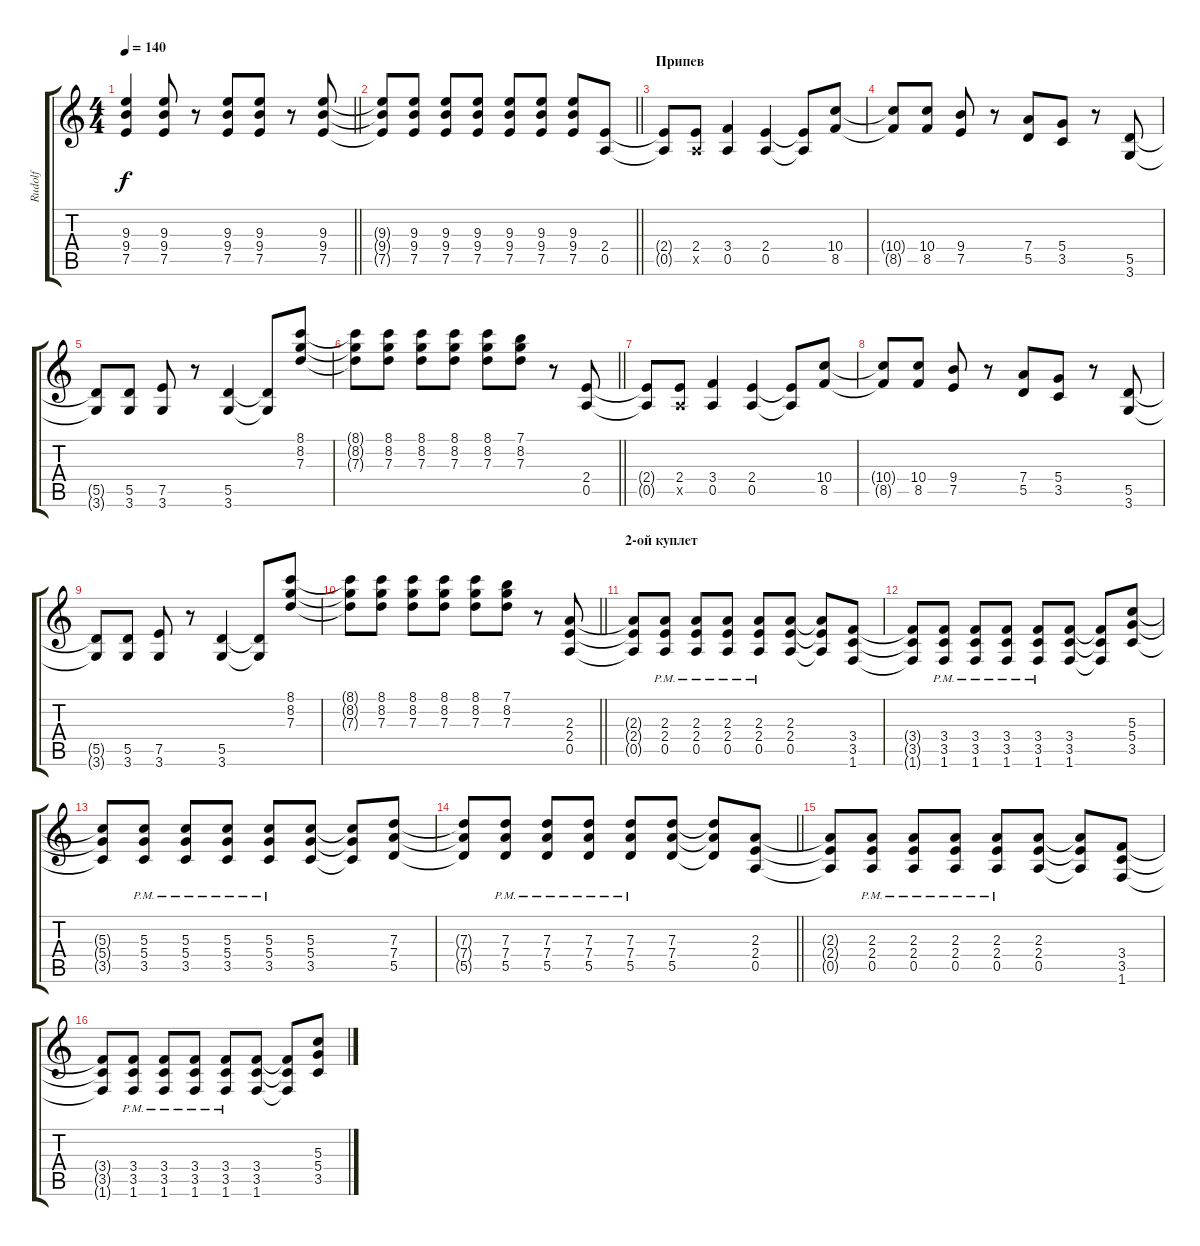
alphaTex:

\track ("Rudolf" "Rudolf") {instrument overdrivenguitar}
\staff {score tabs}
\tuning (E4 B3 G3 D3 A2 E2) {hide}
\ts (4 4)
\tempo 140
\clef g2
\barLineRight lightlight
\ks c
(9.3{t} 9.4{t} 7.5{t}).4{dy f} (9.3 9.4 7.5).8 r.8 (9.3 9.4 7.5).8 (9.3 9.4 7.5).8 r.8 (9.3 9.4 7.5).8 |
\barLineRight lightlight
(9.3{t} 9.4{t} 7.5{t}).8 (9.3 9.4 7.5).8 (9.3 9.4 7.5).8 (9.3 9.4 7.5).8 (9.3 9.4 7.5).8 (9.3 9.4 7.5).8 (9.3 9.4 7.5).8 (2.4 0.5).8 |
\section ("" "Припев")
(2.4{t} 0.5{t}).8 (2.4 0.5{x}).8 (3.4 0.5).4 (2.4 0.5).4 (2.4{t} 0.5{t}).8 (10.4 8.5).8 |
(10.4{t} 8.5{t}).8 (10.4 8.5).8 (9.4 7.5).8 r.8 (7.4 5.5).8 (5.4 3.5).8 r.8 (5.5 3.6).8 |
(5.5{t} 3.6{t}).8 (5.5 3.6).8 (7.5 3.6).8 r.8 (5.5 3.6).4 (5.5{t} 3.6{t}).8 (8.1 8.2 7.3).8 |
\barLineRight lightlight
(8.1{t} 8.2{t} 7.3{t}).8 (8.1 8.2 7.3).8 (8.1 8.2 7.3).8 (8.1 8.2 7.3).8 (8.1 8.2 7.3).8 (7.1 8.2 7.3).8 r.8 (2.4 0.5).8 |
(2.4{t} 0.5{t}).8 (2.4 0.5{x}).8 (3.4 0.5).4 (2.4 0.5).4 (2.4{t} 0.5{t}).8 (10.4 8.5).8 |
(10.4{t} 8.5{t}).8 (10.4 8.5).8 (9.4 7.5).8 r.8 (7.4 5.5).8 (5.4 3.5).8 r.8 (5.5 3.6).8 |
(5.5{t} 3.6{t}).8 (5.5 3.6).8 (7.5 3.6).8 r.8 (5.5 3.6).4 (5.5{t} 3.6{t}).8 (8.1 8.2 7.3).8 |
\barLineRight lightlight
(8.1{t} 8.2{t} 7.3{t}).8 (8.1 8.2 7.3).8 (8.1 8.2 7.3).8 (8.1 8.2 7.3).8 (8.1 8.2 7.3).8 (7.1 8.2 7.3).8 r.8 (2.3 2.4 0.5).8 |
\section ("" "2-ой куплет")
(2.3{t} 2.4{t} 0.5{t}).8 (2.3{pm} 2.4{pm} 0.5{pm}).8 (2.3{pm} 2.4{pm} 0.5{pm}).8 (2.3{pm} 2.4{pm} 0.5{pm}).8 (2.3{pm} 2.4{pm} 0.5{pm}).8 (2.3 2.4 0.5).8 (2.3{t} 2.4{t} 0.5{t}).8 (3.4 3.5 1.6).8 |
(3.4{t} 3.5{t} 1.6{t}).8 (3.4{pm} 3.5{pm} 1.6{pm}).8 (3.4{pm} 3.5{pm} 1.6{pm}).8 (3.4{pm} 3.5{pm} 1.6{pm}).8 (3.4{pm} 3.5{pm} 1.6{pm}).8 (3.4 3.5 1.6).8 (3.4{t} 3.5{t} 1.6{t}).8 (5.3 5.4 3.5).8 |
(5.3{t} 5.4{t} 3.5{t}).8 (5.3{pm} 5.4{pm} 3.5{pm}).8 (5.3{pm} 5.4{pm} 3.5{pm}).8 (5.3{pm} 5.4{pm} 3.5{pm}).8 (5.3{pm} 5.4{pm} 3.5{pm}).8 (5.3 5.4 3.5).8 (5.3{t} 5.4{t} 3.5{t}).8 (7.3 7.4 5.5).8 |
\barLineRight lightlight
(7.3{t} 7.4{t} 5.5{t}).8 (7.3{pm} 7.4{pm} 5.5{pm}).8 (7.3{pm} 7.4{pm} 5.5{pm}).8 (7.3{pm} 7.4{pm} 5.5{pm}).8 (7.3{pm} 7.4{pm} 5.5{pm}).8 (7.3 7.4 5.5).8 (7.3{t} 7.4{t} 5.5{t}).8 (2.3 2.4 0.5).8 |
(2.3{t} 2.4{t} 0.5{t}).8 (2.3{pm} 2.4{pm} 0.5{pm}).8 (2.3{pm} 2.4{pm} 0.5{pm}).8 (2.3{pm} 2.4{pm} 0.5{pm}).8 (2.3{pm} 2.4{pm} 0.5{pm}).8 (2.3 2.4 0.5).8 (2.3{t} 2.4{t} 0.5{t}).8 (3.4 3.5 1.6).8 |
(3.4{t} 3.5{t} 1.6{t}).8 (3.4{pm} 3.5{pm} 1.6{pm}).8 (3.4{pm} 3.5{pm} 1.6{pm}).8 (3.4{pm} 3.5{pm} 1.6{pm}).8 (3.4{pm} 3.5{pm} 1.6{pm}).8 (3.4 3.5 1.6).8 (3.4{t} 3.5{t} 1.6{t}).8 (5.3 5.4 3.5).8
